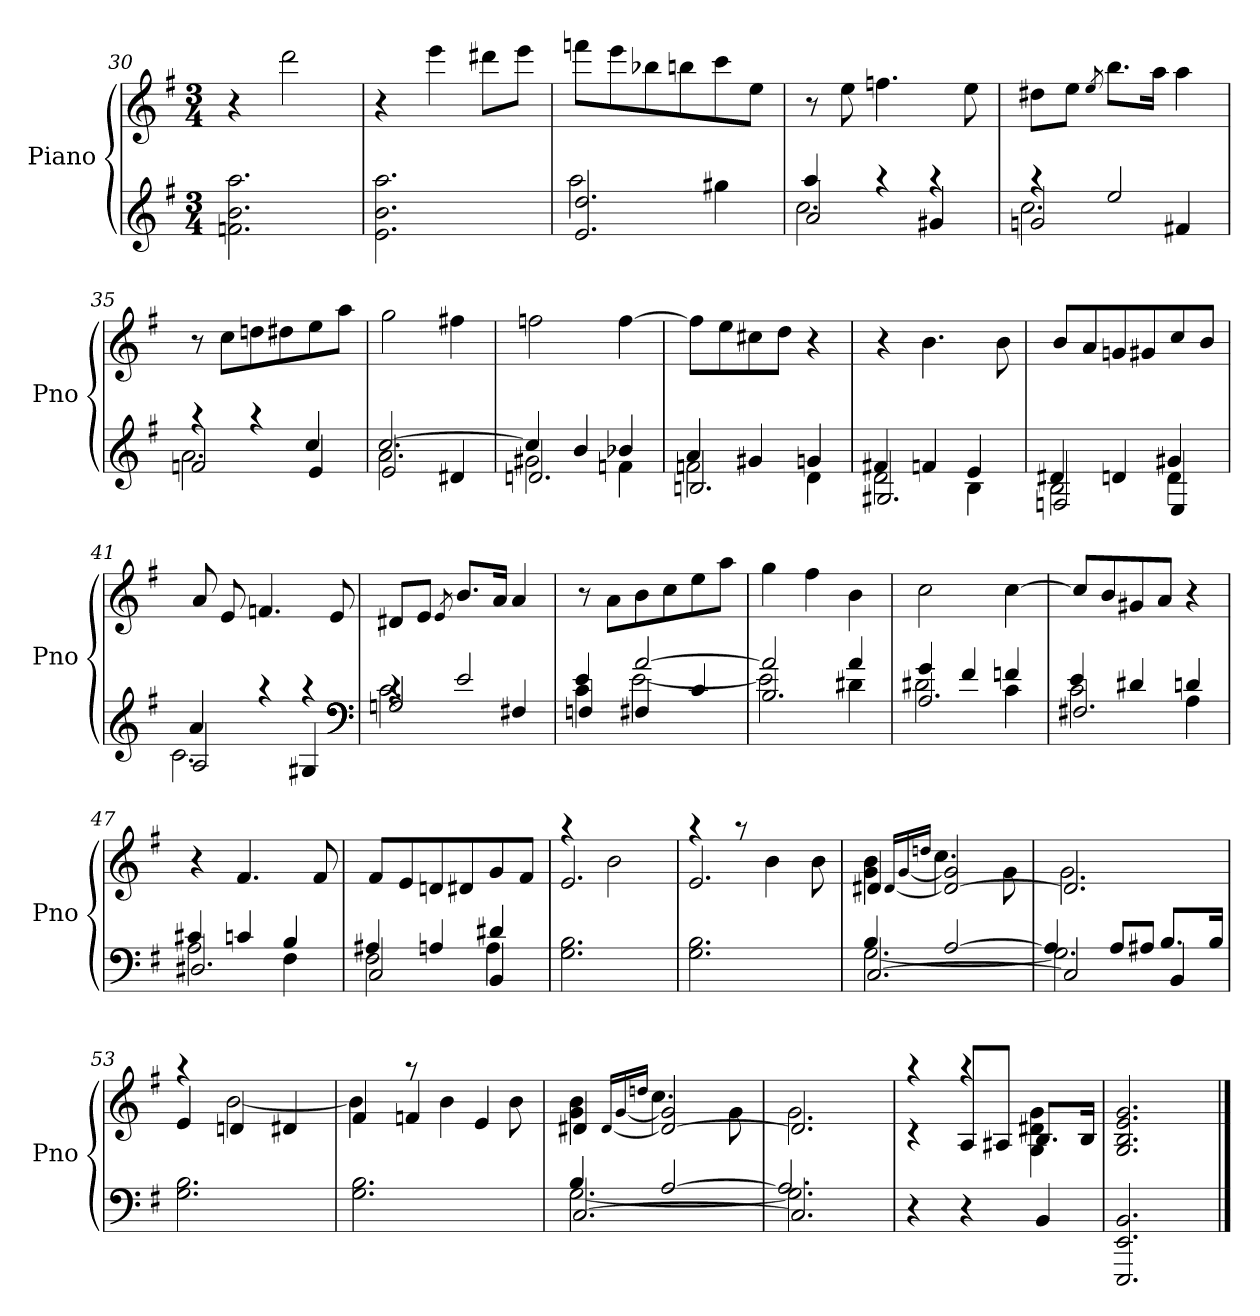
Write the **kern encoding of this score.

**kern	**kern
*part1	*part1
*staff2	*staff1
*I"Piano	*
*I'Pno	*
*clefG2	*clefG2
*k[f#]	*k[f#]
*e:	*e:
*M3/4	*M3/4
=30	=30
2.fn 2.b 2.aa	4r
.	2ddd
=31	=31
2.e 2.b 2.aa	4r
.	4eee
.	8ddd#XL
.	8eeeJ
=32	=32
*^	*
2.e 2.dd	2aa	8fffnL
.	.	8eee
.	.	8bb-X
.	.	8bbn
.	4gg#X	8ccc
.	.	8eeJ
=33	=33	=33
*	*^	*
2a	2.cc	4aa	8r
.	.	.	8ee
.	.	4raa	4.ffn
4g#X	.	4raa	.
.	.	.	8ee
=34	=34	=34	=34
2gn	2.cc	4raa	8dd#XL
.	.	.	8eeJ
.	.	.	8qee
.	.	2ee	8.bbL
.	.	.	16aaJk
4f#X	.	.	4aa
=35	=35	=35	=35
2fn	2.a	4raa	8r
.	.	.	8ccL
.	.	4raa	8ddn
.	.	.	8dd#X
4e	.	4cc	8ee
.	.	.	8aaJ
=36	=36	=36	=36
2e	2.a	[2.cc	2gg
4d#X	.	.	4ff#X
=37	=37	=37	=37
2.dn	2g#X	4cc]	2ffn
.	.	4b	.
.	4fn	4b-X	[4ff
=38	=38	=38	=38
2.Bn	2fn	4a	8ffL]
.	.	.	8ee
.	.	4g#X	8cc#X
.	.	.	8ddJ
.	4d	4gn	4r
=39	=39	=39	=39
2.G#X	2d	4f#X	4r
.	.	4fn	4.b
.	4B	4e	.
.	.	.	8b
=40	=40	=40	=40
2Fn	2B	4d#X	8bL
.	.	.	8a
.	.	4dn	8gn
.	.	.	8g#X
4E	4d	4g#X	8cc
.	.	.	8bJ
=41	=41	=41	=41
2A	2.c	4a	8a
.	.	.	8e
.	.	4raa	4.fn
4G#X	.	4raa	.
.	.	.	8e
*clefF4	*	*	*
=42	=42	=42	=42
2Gn	2.c	4rc	8d#XL
.	.	.	8eJ
.	.	.	8qe
.	.	2e	8.bL
.	.	.	16aJk
4F#X	.	.	4a
=43	=43	=43	=43
4Fn	4c	4e	8r
.	.	.	8aL
4F#X	[2e	[2a	8b
.	.	.	8cc
4c	.	.	8ee
.	.	.	8aaJ
=44	=44	=44	=44
2.B	2e]	2a]	4gg
.	.	.	4ff#
.	4d#X	4a	4b
=45	=45	=45	=45
2.A	2d#X	4g	2cc
.	.	4f#	.
.	4c	4fn	[4cc
=46	=46	=46	=46
2.F#X	2c	4e	8ccL]
.	.	.	8b
.	.	4d#X	8g#X
.	.	.	8aJ
.	4A	4dn	4r
=47	=47	=47	=47
2.D#X	2A	4c#X	4r
.	.	4cn	4.f#
.	4F#	4B	.
.	.	.	8f#
=48	=48	=48	=48
2C	2F#	4A#X	8f#L
.	.	.	8e
.	.	4An	8dn
.	.	.	8d#X
4BB	4A	4d#X	8g
.	.	.	8f#J
*v	*v	*v	*
=49	=49
*	*^
2.G 2.B	2.e	4raa
.	.	2b
=50	=50	=50
2.G 2.B	2.e	4raa
.	.	8raa
.	.	4b
.	.	8b
=51	=51	=51
*^	*	*
*	*^	*	*
[2.C	[2.G	4B	4d#X	4g 4b
.	.	.	[16qd#LL	.
.	.	.	[16qg	.
.	.	.	16qddnJJ	.
.	.	[2A	2d#_ 2g]	4.cc
.	.	.	.	8g
=52	=52	=52	=52	=52
2C]	2.G]	4A]	2.d#]	2.g
.	.	8AL	.	.
.	.	8A#XJ	.	.
4BB	.	8.BL	.	.
.	.	16BJk	.	.
*v	*v	*v	*	*
=53	=53	=53
2.G 2.B	4e	4raa
.	4dn	[2b
.	4d#X	.
=54	=54	=54
2.G 2.B	4f#	4b]
.	4fn	8raa
.	.	4b
.	4e	.
.	.	8b
=55	=55	=55
*^	*	*
*	*^	*	*
[2.C	[2.G	4B	4d#X	4g 4b
.	.	.	[16qd#LL	.
.	.	.	[16qg	.
.	.	.	16qddnJJ	.
.	.	[2A	2d#_ 2g]	4.cc
.	.	.	.	8g
=56	=56	=56	=56	=56
2.C]	2.G]	2.A]	2.d#]	2.g
*v	*v	*v	*	*
=57	=57	=57
4r	4rc	4raa
4r	8AL	4raa
.	8A#XJ	.
4BB	8.BL	4G 4d#X 4g
.	16BJk	.
*	*v	*v
=58	=58
2.EEE 2.EE 2.BB	2.G 2.B 2.e 2.g
==	==
*-	*-
